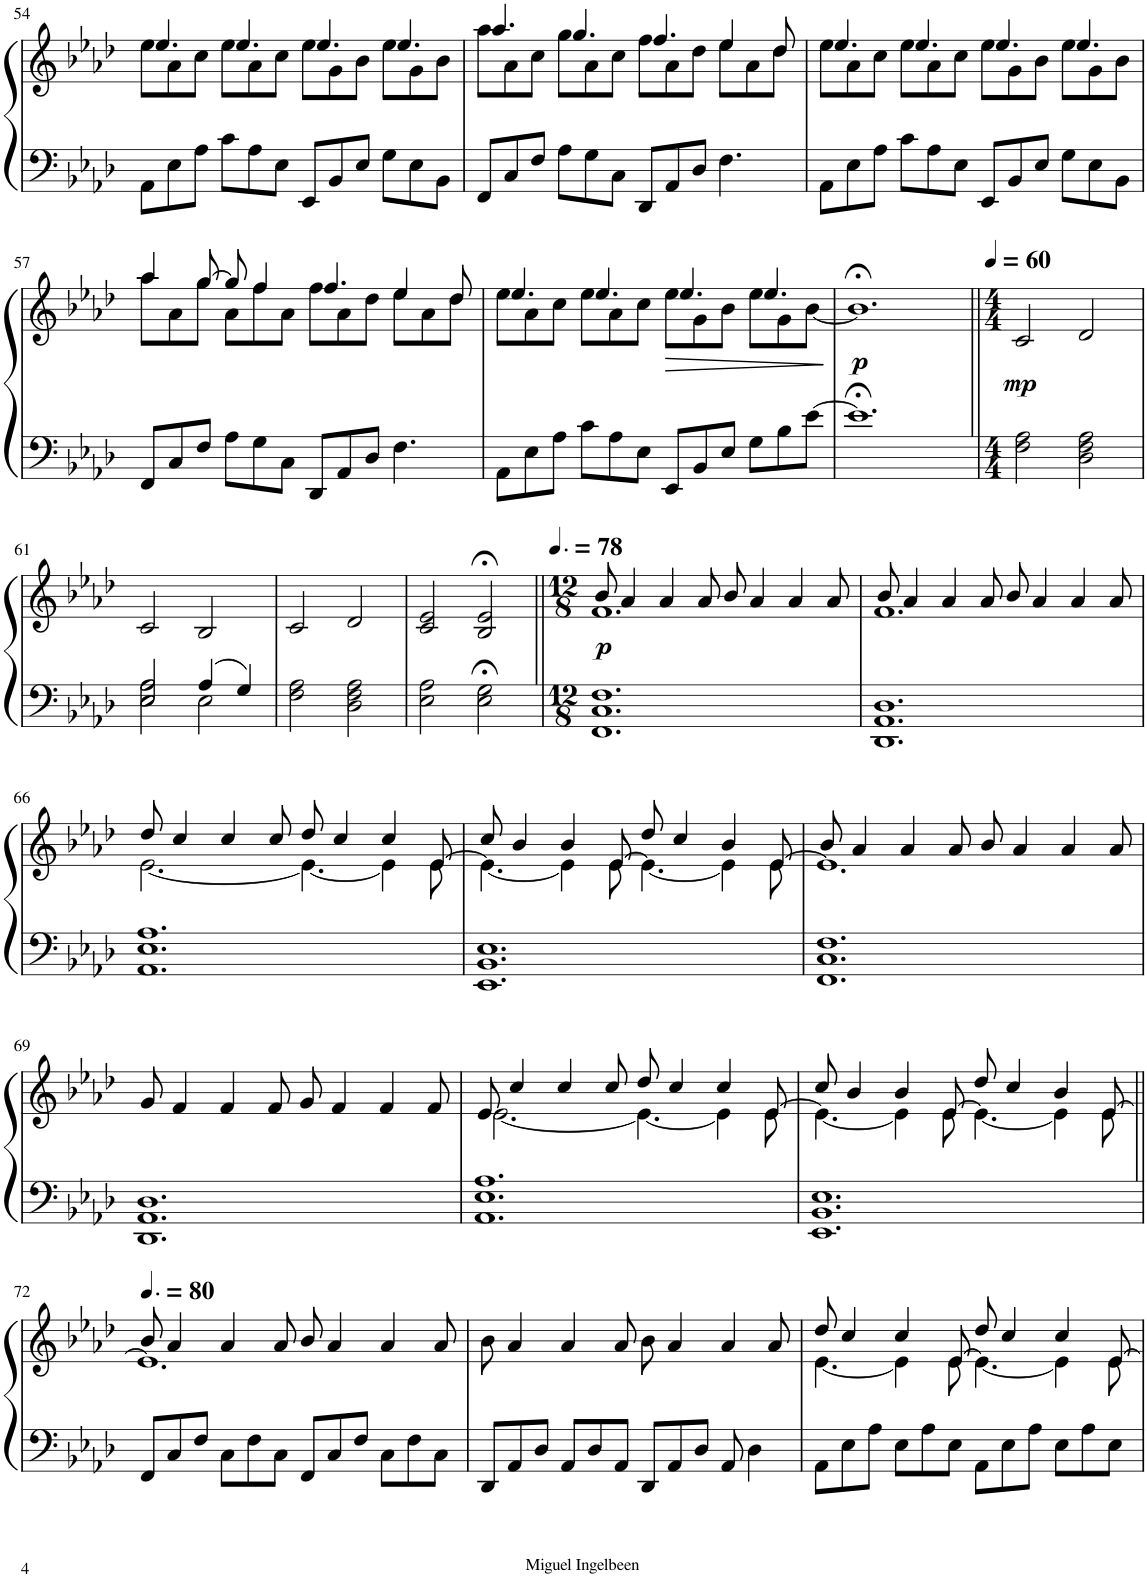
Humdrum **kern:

**kern	**kern	**dynam
*part1	*part1	*part1
*staff2	*staff1	*staff1/2
*I"Piano	*	*
*I'Pno.	*	*
!!LO:PB:g=z
*clefF4	*clefG2	*
*k[b-e-a-d-]	*k[b-e-a-d-]	*
*M12/8	*M12/8	*
=54	=54	=54
*	*^	*
8AA-\L	4.ee-/	8ee-\L	.
8E-\	.	8a-\	.
8A-\J	.	8cc\J	.
8c\L	4.ee-/	8ee-\L	.
8A-\	.	8a-\	.
8E-\J	.	8cc\J	.
8EE-/L	4.ee-/	8ee-\L	.
8BB-/	.	8g\	.
8E-/J	.	8b-\J	.
8G\L	4.ee-/	8ee-\L	.
8E-\	.	8g\	.
8BB-\J	.	8b-\J	.
=55	=55	=55	=55
8FF/L	4.aa-/	8aa-\L	.
8C/	.	8a-\	.
8F/J	.	8cc\J	.
8A-\L	4.gg/	8gg\L	.
8G\	.	8a-\	.
8C\J	.	8cc\J	.
8DD-/L	4.ff/	8ff\L	.
8AA-/	.	8a-\	.
8D-/J	.	8dd-\J	.
4.F\	4ee-/	8ee-\L	.
.	.	8a-\	.
.	8dd-/	8dd-\J	.
=56	=56	=56	=56
8AA-\L	4.ee-/	8ee-\L	.
8E-\	.	8a-\	.
8A-\J	.	8cc\J	.
8c\L	4.ee-/	8ee-\L	.
8A-\	.	8a-\	.
8E-\J	.	8cc\J	.
8EE-/L	4.ee-/	8ee-\L	.
8BB-/	.	8g\	.
8E-/J	.	8b-\J	.
8G\L	4.ee-/	8ee-\L	.
8E-\	.	8g\	.
8BB-\J	.	8b-\J	.
!!LO:LB:g=z	!!
=57	=57	=57	=57
8FF/L	4aa-/	8aa-\L	.
8C/	.	8a-\	.
8F/J	[8gg/	8gg\J	.
8A-\L	8gg/]	8a-\L	.
8G\	4ff/	8ff\	.
8C\J	.	8a-\J	.
8DD-/L	4.ff/	8ff\L	.
8AA-/	.	8a-\	.
8D-/J	.	8dd-\J	.
4.F\	4ee-/	8ee-\L	.
.	.	8a-\	.
.	8dd-/	8dd-\J	.
=58	=58	=58	=58
8AA-\L	4.ee-/	8ee-\L	.
8E-\	.	8a-\	.
8A-\J	.	8cc\J	.
8c\L	4.ee-/	8ee-\L	.
8A-\	.	8a-\	.
8E-\J	.	8cc\J	.
!	!	!	!LO:HP:b
8EE-/L	4.ee-/	8ee-\L	>
8BB-/	.	8g\	.
8E-/J	.	8b-\J	.
8G\L	4.ee-/	8ee-\L	.
8B-\	.	8g\	.
[8e-\J	.	[8b-\J	.
*	*v	*v	*
.	.	]
=59	=59	=59
!	!	!LO:DY:b
1.e-;<]	1.b-;<]	p
=60||	=60||	=60||
*M4/4	*M4/4	*
*	*MM60	*
!	!	!LO:DY:b
2F\ 2A-\	2c/	mp
2D-\ 2F\ 2A-\	2d-/	.
!!LO:LB:g=z
=61	=61	=61
*^	*	*
2E-/ 2A-/	2E-\ 2A-\	2c/	.
4A-/	2E-\	2B-/	.
4G/	.	.	.
*v	*v	*	*
=62	=62	=62
2F\ 2A-\	2c/	.
2D-\ 2F\ 2A-\	2d-/	.
=63	=63	=63
2E-\ 2A-\	2c/ 2e-/	.
2E-\;< 2G\;<	2B-/;< 2e-/;<	.
=64||	=64||	=64||
*M12/8	*M12/8	*
*	*MM117	*
*	*^	*
!	!	!	!LO:DY:b
1.FF 1.C 1.F	8b-/	1.f	p
.	4a-/	.	.
.	4a-/	.	.
.	8a-/	.	.
.	8b-/	.	.
.	4a-/	.	.
.	4a-/	.	.
.	8a-/	.	.
=65	=65	=65	=65
1.DD- 1.AA- 1.D-	8b-/	1.f	.
.	4a-/	.	.
.	4a-/	.	.
.	8a-/	.	.
.	8b-/	.	.
.	4a-/	.	.
.	4a-/	.	.
.	8a-/	.	.
!!LO:LB:g=z	!!
=66	=66	=66	=66
1.AA- 1.E- 1.A-	8dd-/	[2.e-\	.
.	4cc/	.	.
.	4cc/	.	.
.	8cc/	.	.
.	8dd-/	4.e-\_	.
.	4cc/	.	.
.	4cc/	4e-\]	.
.	[8e-/	8e-\	.
=67	=67	=67	=67
1.EE- 1.BB- 1.E-	8cc/	4.e-\_	.
.	4b-/	.	.
.	4b-/	4e-\]	.
.	[8e-/	8e-\	.
.	8dd-/	4.e-\_	.
.	4cc/	.	.
.	4b-/	4e-\]	.
.	[8e-/	8e-\	.
=68	=68	=68	=68
1.FF 1.C 1.F	8b-/	1.e-]	.
.	4a-/	.	.
.	4a-/	.	.
.	8a-/	.	.
.	8b-/	.	.
.	4a-/	.	.
.	4a-/	.	.
.	8a-/	.	.
*	*v	*v	*
!!LO:LB:g=z
=69	=69	=69
1.DD- 1.AA- 1.D-	8g/	.
.	4f/	.
.	4f/	.
.	8f/	.
.	8g/	.
.	4f/	.
.	4f/	.
.	8f/	.
=70	=70	=70
*	*^	*
1.AA- 1.E- 1.A-	8e-/	[2.e-\	.
.	4cc/	.	.
.	4cc/	.	.
.	8cc/	.	.
.	8dd-/	4.e-\_	.
.	4cc/	.	.
.	4cc/	4e-\]	.
.	[8e-/	8e-\	.
=71	=71	=71	=71
1.EE- 1.BB- 1.E-	8cc/	4.e-\_	.
.	4b-/	.	.
.	4b-/	4e-\]	.
.	[8e-/	8e-\	.
.	8dd-/	4.e-\_	.
.	4cc/	.	.
.	4b-/	4e-\]	.
.	[8e-/	8e-\	.
!!LO:LB:g=z	!!
=72||	=72||	=72||	=72||
*	*MM120	*	*
8FF/L	8b-/	1.e-]	.
8C/	4a-/	.	.
8F/J	.	.	.
8C\L	4a-/	.	.
8F\	.	.	.
8C\J	8a-/	.	.
8FF/L	8b-/	.	.
8C/	4a-/	.	.
8F/J	.	.	.
8C\L	4a-/	.	.
8F\	.	.	.
8C\J	8a-/	.	.
*	*v	*v	*
=73	=73	=73
8DD-/L	8b-\	.
8AA-/	4a-/	.
8D-/J	.	.
8AA-/L	4a-/	.
8D-/	.	.
8AA-/J	8a-/	.
8DD-/L	8b-\	.
8AA-/	4a-/	.
8D-/J	.	.
8AA-/	4a-/	.
4D-\	.	.
.	8a-/	.
=74	=74	=74
*	*^	*
8AA-\L	8dd-/	[4.e-\	.
8E-\	4cc/	.	.
8A-\J	.	.	.
8E-\L	4cc/	4e-\]	.
8A-\	.	.	.
8E-\J	[8e-/	8e-\	.
8AA-\L	8dd-/	4.e-\_	.
8E-\	4cc/	.	.
8A-\J	.	.	.
8E-\L	4cc/	4e-\]	.
8A-\	.	.	.
8E-\J	[8e-/	8e-\	.
*	*v	*v	*
=	=	=
*-	*-	*-
